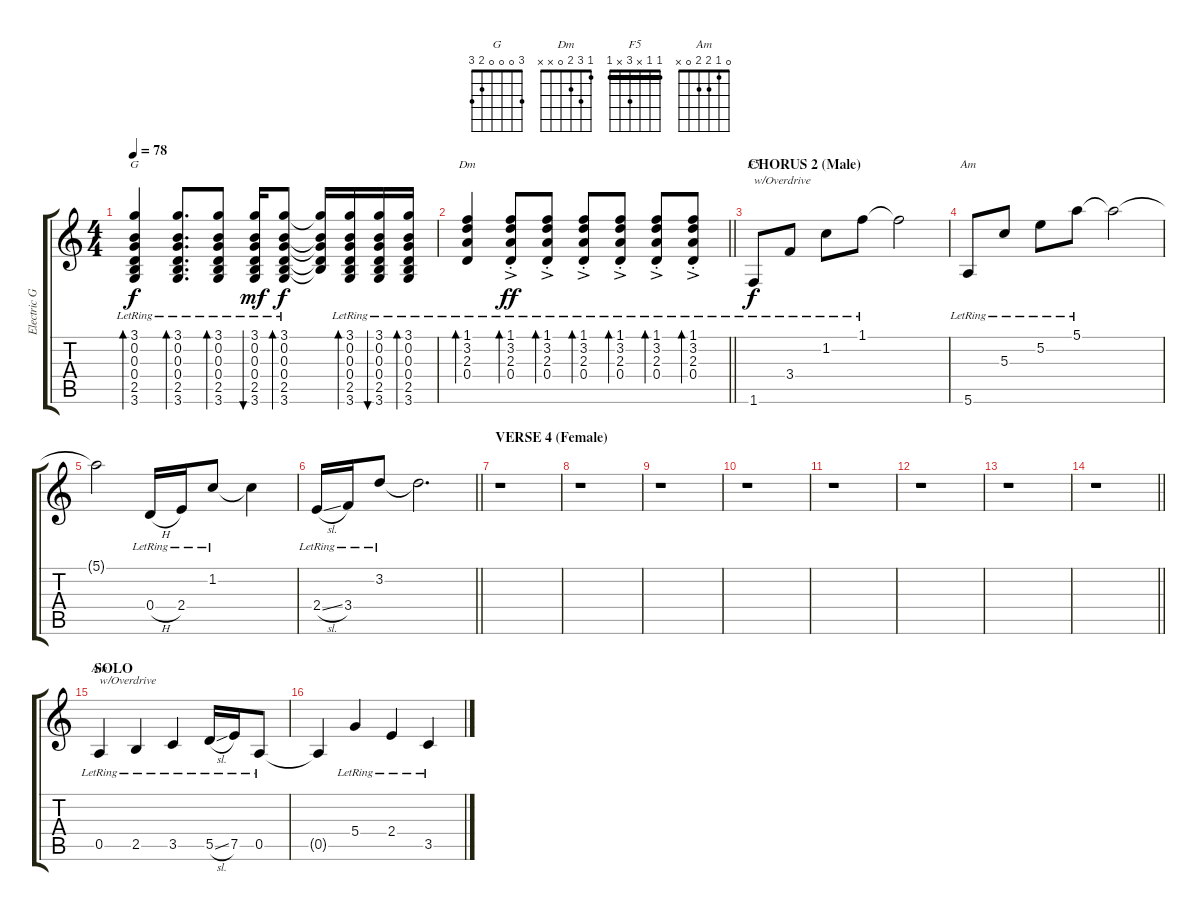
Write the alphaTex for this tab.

\track ("Electric Guitar" "Electric G") {instrument electricguitarclean}
\staff {score tabs}
\tuning (E4 B3 G3 D3 A2 E2) {hide}
\chord ("G" 3 0 0 0 2 3)
\chord ("Dm" 1 3 2 0 x x)
\chord ("F5" 1 1 x 3 x 1) {barre 1}
\chord ("Am" 5 5 5 x x 5) {barre 5}
\chord ("Am" 0 1 2 2 0 x)
\ts (4 4)
\tempo 78
\clef g2
\ks c
(3.1{lr} 0.2{lr} 0.3{lr} 0.4{lr} 2.5{lr} 3.6{lr}).4{bd 30 ch "G" dy f} (3.1{lr} 0.2{lr} 0.3{lr} 0.4{lr} 2.5{lr} 3.6{lr}).8{d bd 30} (3.1{lr} 0.2{lr} 0.3{lr} 0.4{lr} 2.5{lr} 3.6{lr}).8{bd 30} (3.1{lr} 0.2{lr} 0.3{lr} 0.4{lr} 2.5{lr} 3.6{lr}).16{bu 30 dy mf} (3.1{lr} 0.2{lr} 0.3{lr} 0.4{lr} 2.5{lr} 3.6{lr}).8{bd 30 dy f} (3.1{t} 0.2{t} 0.3{t} 0.4{t} 2.5{t}).16 (3.1{lr} 0.2{lr} 0.3{lr} 0.4{lr} 2.5{lr} 3.6{lr}).16{bd 30} (3.1{lr} 0.2{lr} 0.3{lr} 0.4{lr} 2.5{lr} 3.6{lr}).16{bu 30} (3.1{lr} 0.2{lr} 0.3{lr} 0.4{lr} 2.5{lr} 3.6{lr}).16{bd 30} |
\barLineRight lightlight
(1.1{lr} 3.2{lr} 2.3{lr} 0.4{lr}).4{bd 30 ch "Dm"} (1.1{ac st lr} 3.2{ac st lr} 2.3{ac st lr} 0.4{ac st lr}).8{bd 30 dy ff} (1.1{ac st lr} 3.2{ac st lr} 2.3{ac st lr} 0.4{ac st lr}).8{bd 30} (1.1{ac st lr} 3.2{ac st lr} 2.3{ac st lr} 0.4{ac st lr}).8{bd 30} (1.1{ac st lr} 3.2{ac st lr} 2.3{ac st lr} 0.4{ac st lr}).8{bd 30} (1.1{ac st lr} 3.2{ac st lr} 2.3{ac st lr} 0.4{ac st lr}).8{bd 30} (1.1{ac st lr} 3.2{ac st lr} 2.3{ac st lr} 0.4{ac st lr}).8{bd 30} |
\section ("" "CHORUS 2 (Male)")
1.6{lr}.8{ch "F5" txt "w/Overdrive" dy f instrument overdrivenguitar} 3.4{lr}.8 1.2{lr}.8 1.1{lr}.8 1.1{t}.2 |
5.6{lr}.8{ch "Am"} 5.3{lr}.8 5.2{lr}.8 5.1{lr}.8 5.1{t}.2 |
5.1{t}.2 0.4{h lr}.16 2.4{lr}.16 1.2{lr}.8 1.2{t}.4 |
\barLineRight lightlight
2.4{sl lr}.16 3.4{lr}.16 3.2{lr}.8 3.2{t}.2{d} |
\section ("" "VERSE 4 (Female)")
r.1 |
r.1 |
r.1 |
r.1 |
r.1 |
r.1 |
r.1 |
\barLineRight lightlight
r.1 |
\section ("" "SOLO")
0.5{lr}.4{ch "Am" txt "w/Overdrive" volume 6 balance 8 instrument overdrivenguitar} 2.5{lr}.4 3.5{lr}.4 5.5{sl lr}.16 7.5{lr}.16 0.5{lr}.8 |
0.5{t}.4 5.4{lr}.4 2.4{lr}.4 3.5{lr}.4
